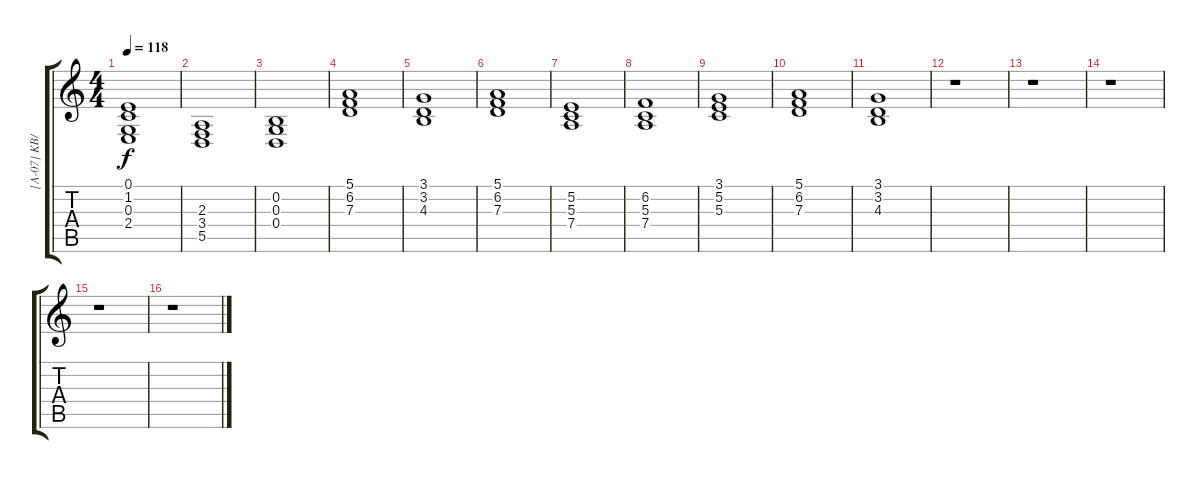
\track ("[A-07] KB/CJO" "[A-07] KB/") {instrument brasssection}
\staff {score tabs}
\tuning (E4 B3 G3 D3 A2 E2) {hide}
\ts (4 4)
\tempo 118
\clef g2
\ks c
(0.1 1.2 0.3 2.4).1{dy f} |
(2.3 3.4 5.5).1 |
(0.2 0.3 0.4).1 |
(5.1 6.2 7.3).1 |
(3.1 3.2 4.3).1 |
(5.1 6.2 7.3).1 |
(5.2 5.3 7.4).1 |
(6.2 5.3 7.4).1 |
(3.1 5.2 5.3).1 |
(5.1 6.2 7.3).1 |
(3.1 3.2 4.3).1 |
r.1 |
r.1 |
r.1 |
r.1 |
r.1
